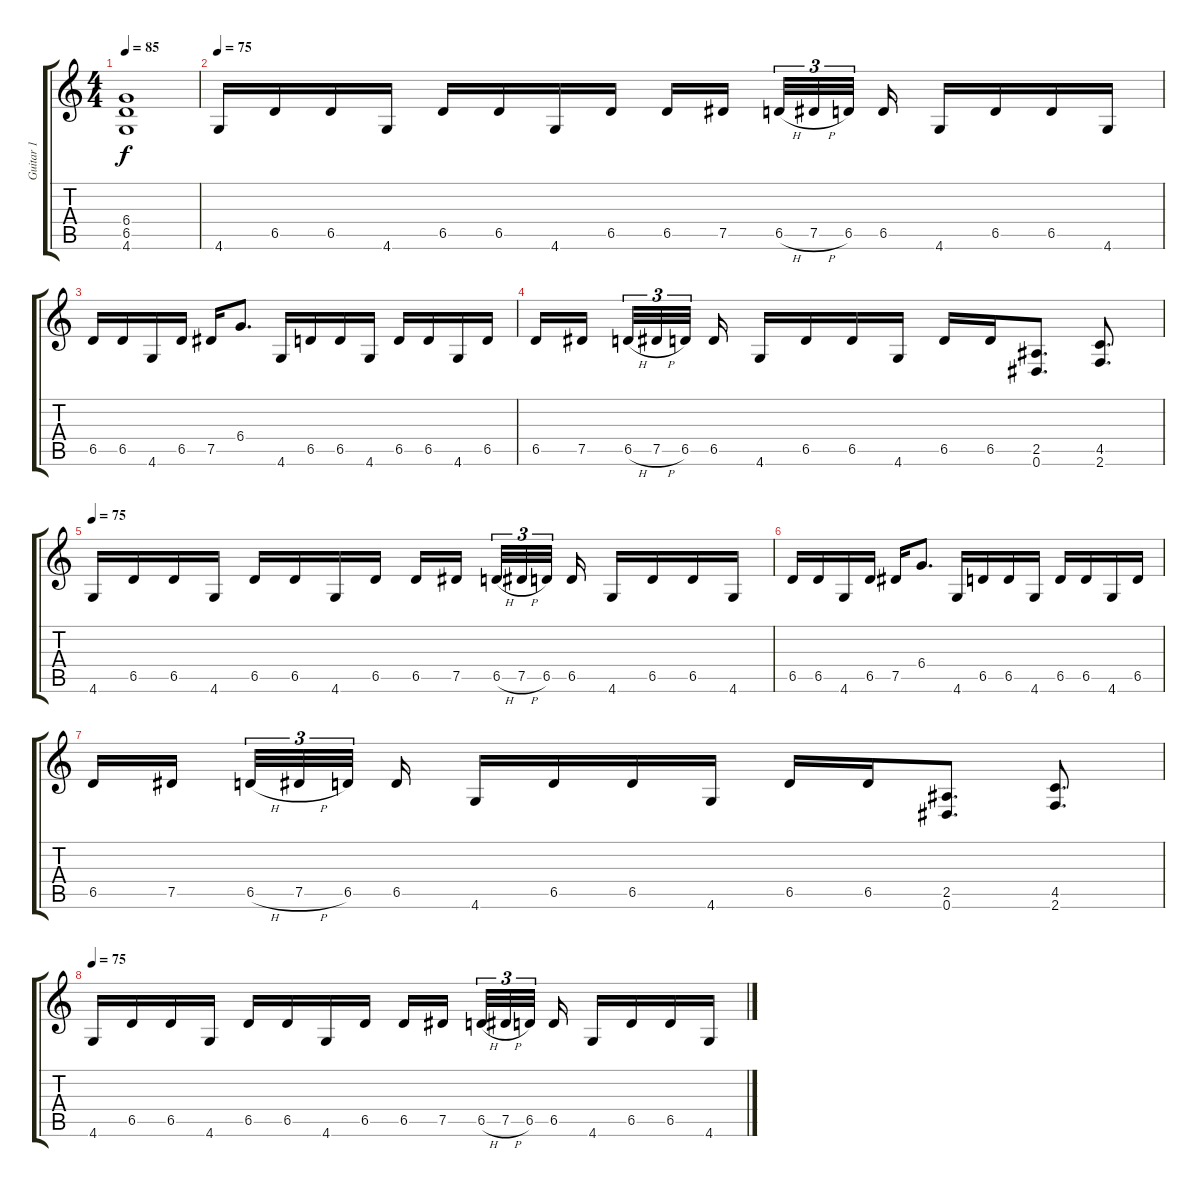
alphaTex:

\track ("Guitar 1" "Guitar 1") {instrument overdrivenguitar}
\staff {score tabs}
\tuning (Eb4 Bb3 Gb3 Db3 Ab2 Eb2) {hide}
\ts (4 4)
\tempo 85
\clef g2
\ks c
(6.4 6.5 4.6).1{dy f} |
\tempo 75
4.6.16 6.5.16 6.5.16 4.6.16 6.5.16 6.5.16 4.6.16 6.5.16 6.5.16 7.5.16{beam splitsecondary} 6.5{h}.32{tu (3 2)} 7.5{h}.32{tu (3 2)} 6.5.32{tu (3 2) beam splitsecondary} 6.5.16 4.6.16 6.5.16 6.5.16 4.6.16 |
6.5.16 6.5.16 4.6.16 6.5.16 7.5.16 6.4.8{d} 4.6.16 6.5.16 6.5.16 4.6.16 6.5.16 6.5.16 4.6.16 6.5.16 |
6.5.16 7.5.16{beam splitsecondary} 6.5{h}.32{tu (3 2)} 7.5{h}.32{tu (3 2)} 6.5.32{tu (3 2) beam splitsecondary} 6.5.16 4.6.16 6.5.16 6.5.16 4.6.16 6.5.16 6.5.16 (2.5 0.6).8{d} (4.5 2.6).8{d} |
\tempo 75
4.6.16 6.5.16 6.5.16 4.6.16 6.5.16 6.5.16 4.6.16 6.5.16 6.5.16 7.5.16{beam splitsecondary} 6.5{h}.32{tu (3 2)} 7.5{h}.32{tu (3 2)} 6.5.32{tu (3 2) beam splitsecondary} 6.5.16 4.6.16 6.5.16 6.5.16 4.6.16 |
6.5.16 6.5.16 4.6.16 6.5.16 7.5.16 6.4.8{d} 4.6.16 6.5.16 6.5.16 4.6.16 6.5.16 6.5.16 4.6.16 6.5.16 |
6.5.16 7.5.16{beam splitsecondary} 6.5{h}.32{tu (3 2)} 7.5{h}.32{tu (3 2)} 6.5.32{tu (3 2) beam splitsecondary} 6.5.16 4.6.16 6.5.16 6.5.16 4.6.16 6.5.16 6.5.16 (2.5 0.6).8{d} (4.5 2.6).8{d} |
\tempo 75
4.6.16 6.5.16 6.5.16 4.6.16 6.5.16 6.5.16 4.6.16 6.5.16 6.5.16 7.5.16{beam splitsecondary} 6.5{h}.32{tu (3 2)} 7.5{h}.32{tu (3 2)} 6.5.32{tu (3 2) beam splitsecondary} 6.5.16 4.6.16 6.5.16 6.5.16 4.6.16
